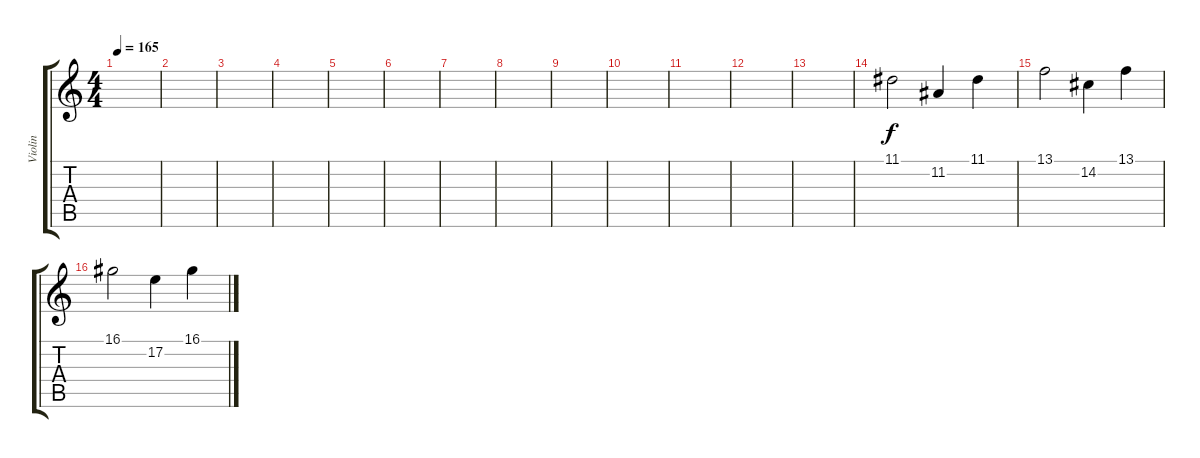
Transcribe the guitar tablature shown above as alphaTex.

\track ("Violin" "Violin") {instrument violin}
\staff {score tabs}
\tuning (E4 B3 G3 D3 A2 E2) {hide}
\ts (4 4)
\tempo 165
\clef g2
\ks c
|
|
|
|
|
|
|
|
|
|
|
|
|
11.1.2{instrument stringensemble1} 11.2.4 11.1.4 |
13.1.2 14.2.4 13.1.4 |
16.1.2 17.2.4 16.1.4
